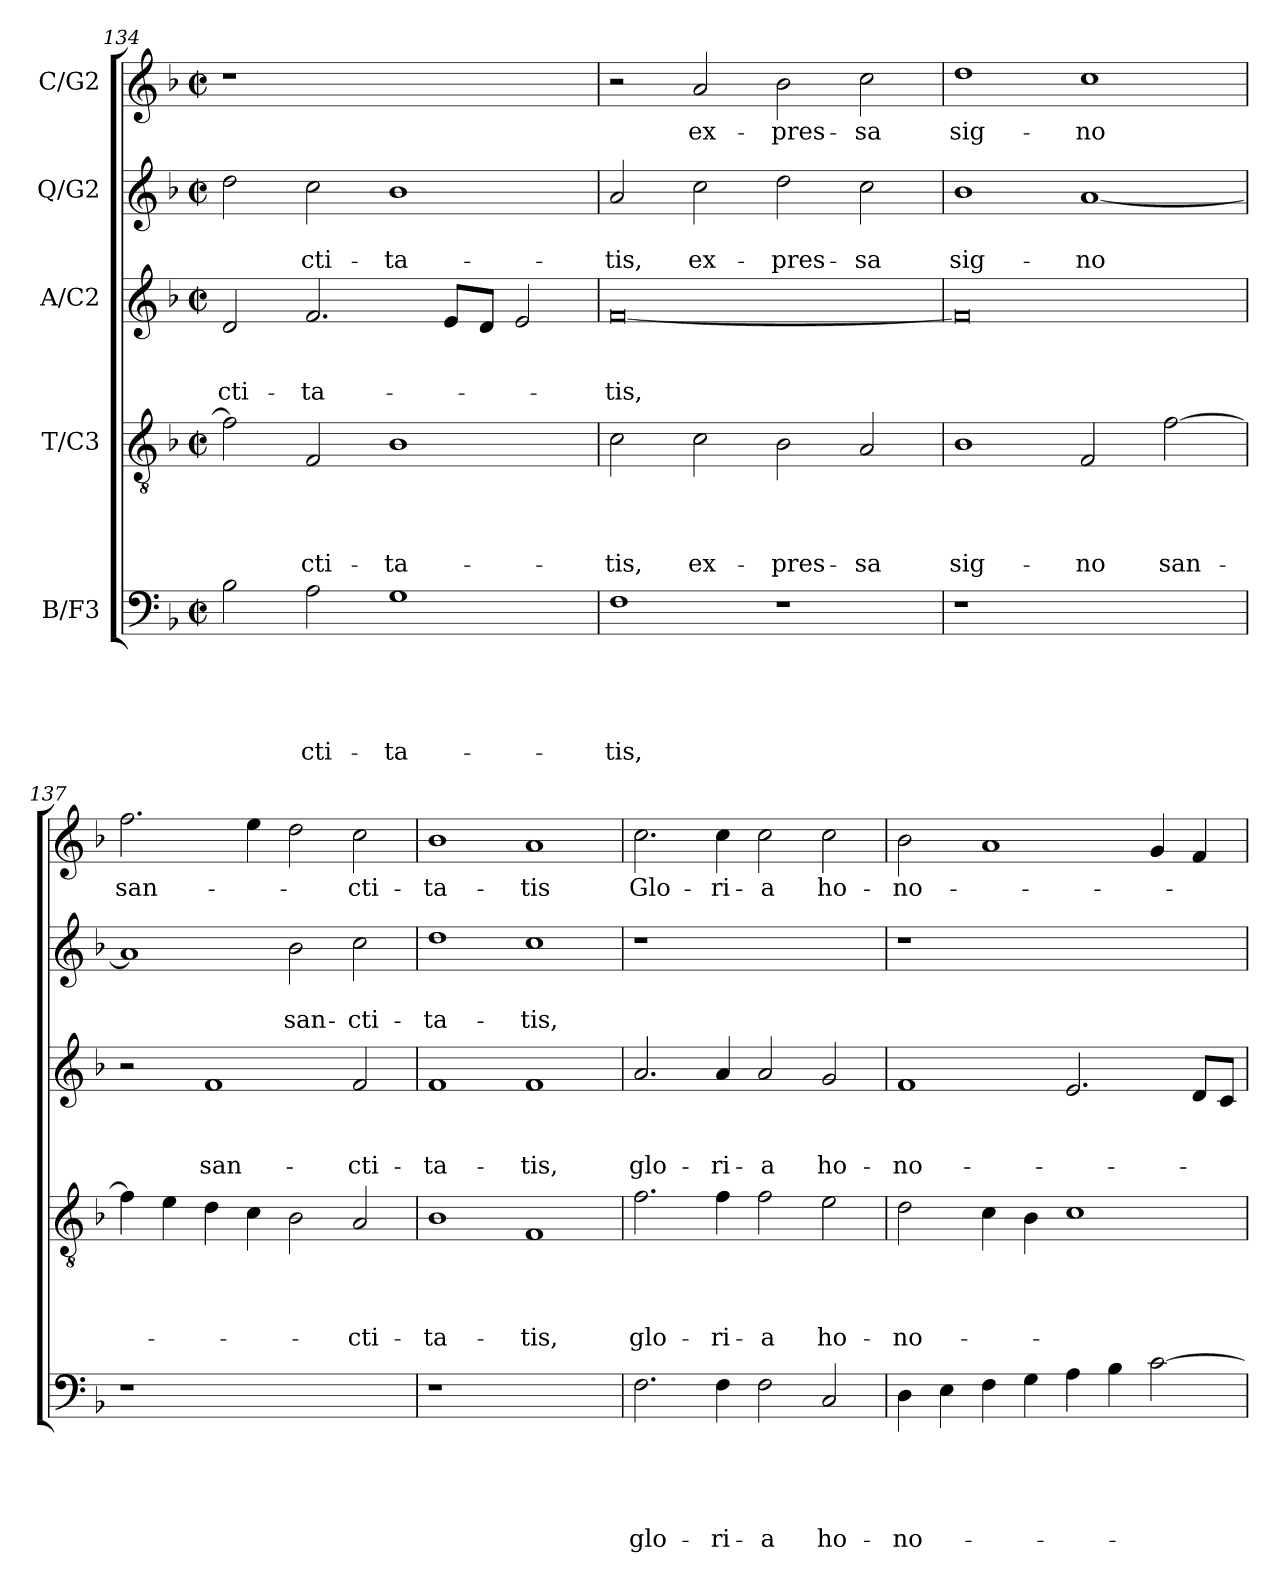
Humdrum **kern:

**kern	**text	**text	**text	**text	**text	**kern	**text	**text	**text	**text	**kern	**text	**text	**text	**kern	**text	**text	**kern	**text
*part5	*part5	*part5	*part5	*part5	*part5	*part4	*part4	*part4	*part4	*part4	*part3	*part3	*part3	*part3	*part2	*part2	*part2	*part1	*part1
*staff5	*staff5	*staff5	*staff5	*staff5	*staff5	*staff4	*staff4	*staff4	*staff4	*staff4	*staff3	*staff3	*staff3	*staff3	*staff2	*staff2	*staff2	*staff1	*staff1
*I"B/F3	*	*	*	*	*	*I"T/C3	*	*	*	*	*I"A/C2	*	*	*	*I"Q/G2	*	*	*I"C/G2	*
*clefF4	*	*	*	*	*	*clefGv2	*	*	*	*	*clefG2	*	*	*	*clefG2	*	*	*clefG2	*
*k[b-]	*	*	*	*	*	*k[b-]	*	*	*	*	*k[b-]	*	*	*	*k[b-]	*	*	*k[b-]	*
*F:	*	*	*	*	*	*F:	*	*	*	*	*F:	*	*	*	*F:	*	*	*F:	*
*M2/2	*	*	*	*	*	*M2/2	*	*	*	*	*M2/2	*	*	*	*M2/2	*	*	*M2/2	*
*met(c|)	*	*	*	*	*	*met(c|)	*	*	*	*	*met(c|)	*	*	*	*met(c|)	*	*	*met(c|)	*
=134	=134	=134	=134	=134	=134	=134	=134	=134	=134	=134	=134	=134	=134	=134	=134	=134	=134	=134	=134
!	!	!	!	!	!	!	!	!	!	!	!	!	!	!LO:LY:b	!	!	!	!	!
2B-\	.	.	.	.	.	2f\]	.	.	.	.	2d/	.	.	-cti-	2dd\	.	.	1r	.
!	!	!	!	!	!LO:LY:b	!	!	!	!	!LO:LY:b	!	!	!	!LO:LY:b	!	!	!LO:LY:b	!	!
2A\	.	.	.	.	-cti-	2F/	.	.	.	-cti-	2.f/	.	.	-ta-	2cc\	.	-cti-	.	.
!	!	!	!	!	!LO:LY:b	!	!	!	!	!LO:LY:b	!	!	!	!	!	!	!LO:LY:b	!	!
1G	.	.	.	.	-ta-	1B-	.	.	.	-ta-	.	.	.	.	1b-	.	-ta-	1ryy	.
.	.	.	.	.	.	.	.	.	.	.	8e/L	.	.	.	.	.	.	.	.
.	.	.	.	.	.	.	.	.	.	.	8d/J	.	.	.	.	.	.	.	.
.	.	.	.	.	.	.	.	.	.	.	2e/	.	.	.	.	.	.	.	.
=135	=135	=135	=135	=135	=135	=135	=135	=135	=135	=135	=135	=135	=135	=135	=135	=135	=135	=135	=135
!	!	!	!	!	!LO:LY:b	!	!	!	!	!LO:LY:b	!	!	!	!LO:LY:b	!	!	!LO:LY:b	!	!
1F	.	.	.	.	-tis,	2c\	.	.	.	-tis,	[0f	.	.	-tis,	2a/	.	-tis,	2r	.
!	!	!	!	!	!	!	!	!	!	!LO:LY:b	!	!	!	!	!	!	!LO:LY:b	!	!LO:LY:b
.	.	.	.	.	.	2c\	.	.	.	ex-	.	.	.	.	2cc\	.	ex-	2a/	ex-
!	!	!	!	!	!	!	!	!	!	!LO:LY:b	!	!	!	!	!	!	!LO:LY:b	!	!LO:LY:b
1r	.	.	.	.	.	2B-\	.	.	.	-pres-	.	.	.	.	2dd\	.	-pres-	2b-\	-pres-
!	!	!	!	!	!	!	!	!	!	!LO:LY:b	!	!	!	!	!	!	!LO:LY:b	!	!LO:LY:b
.	.	.	.	.	.	2A/	.	.	.	-sa	.	.	.	.	2cc\	.	-sa	2cc\	-sa
!!LO:LB:g=z
=136	=136	=136	=136	=136	=136	=136	=136	=136	=136	=136	=136	=136	=136	=136	=136	=136	=136	=136	=136
!	!	!	!	!	!	!	!	!	!	!LO:LY:b	!	!	!	!	!	!	!LO:LY:b	!	!LO:LY:b
1r	.	.	.	.	.	1B-	.	.	.	sig-	0f]	.	.	.	1b-	.	sig-	1dd	sig-
!	!	!	!	!	!	!	!	!	!	!LO:LY:b	!	!	!	!	!	!	!LO:LY:b	!	!LO:LY:b
1ryy	.	.	.	.	.	2F/	.	.	.	-no	.	.	.	.	[1a	.	-no	1cc	-no
!	!	!	!	!	!	!	!	!	!	!LO:LY:b	!	!	!	!	!	!	!	!	!
.	.	.	.	.	.	[2f\	.	.	.	san-	.	.	.	.	.	.	.	.	.
=137	=137	=137	=137	=137	=137	=137	=137	=137	=137	=137	=137	=137	=137	=137	=137	=137	=137	=137	=137
!	!	!	!	!	!	!	!	!	!	!	!	!	!	!	!	!	!	!	!LO:LY:b
1r	.	.	.	.	.	4f\]	.	.	.	.	2r	.	.	.	1a]	.	.	2.ff\	san-
.	.	.	.	.	.	4e\	.	.	.	.	.	.	.	.	.	.	.	.	.
!	!	!	!	!	!	!	!	!	!	!	!	!	!	!LO:LY:b	!	!	!	!	!
.	.	.	.	.	.	4d\	.	.	.	.	1f	.	.	san-	.	.	.	.	.
.	.	.	.	.	.	4c\	.	.	.	.	.	.	.	.	.	.	.	4ee\	.
!	!	!	!	!	!	!	!	!	!	!	!	!	!	!	!	!	!LO:LY:b	!	!
1ryy	.	.	.	.	.	2B-\	.	.	.	.	.	.	.	.	2b-\	.	san-	2dd\	.
!	!	!	!	!	!	!	!	!	!	!LO:LY:b	!	!	!	!LO:LY:b	!	!	!LO:LY:b	!	!LO:LY:b
.	.	.	.	.	.	2A/	.	.	.	-cti-	2f/	.	.	-cti-	2cc\	.	-cti-	2cc\	-cti-
=138	=138	=138	=138	=138	=138	=138	=138	=138	=138	=138	=138	=138	=138	=138	=138	=138	=138	=138	=138
!	!	!	!	!	!	!	!	!	!	!LO:LY:b	!	!	!	!LO:LY:b	!	!	!LO:LY:b	!	!LO:LY:b
1r	.	.	.	.	.	1B-	.	.	.	-ta-	1f	.	.	-ta-	1dd	.	-ta-	1b-	-ta-
!	!	!	!	!	!	!	!	!	!	!LO:LY:b	!	!	!	!LO:LY:b	!	!	!LO:LY:b	!	!LO:LY:b
1ryy	.	.	.	.	.	1F	.	.	.	-tis,	1f	.	.	-tis,	1cc	.	-tis,	1a	-tis
=139	=139	=139	=139	=139	=139	=139	=139	=139	=139	=139	=139	=139	=139	=139	=139	=139	=139	=139	=139
!	!	!	!	!	!LO:LY:b	!	!	!	!	!LO:LY:b	!	!	!	!LO:LY:b	!	!	!	!	!LO:LY:b
2.F\	.	.	.	.	glo-	2.f\	.	.	.	glo-	2.a/	.	.	glo-	1r	.	.	2.cc\	Glo-
!	!	!	!	!	!LO:LY:b	!	!	!	!	!LO:LY:b	!	!	!	!LO:LY:b	!	!	!	!	!LO:LY:b
4F\	.	.	.	.	-ri-	4f\	.	.	.	-ri-	4a/	.	.	-ri-	.	.	.	4cc\	-ri-
!	!	!	!	!	!LO:LY:b	!	!	!	!	!LO:LY:b	!	!	!	!LO:LY:b	!	!	!	!	!LO:LY:b
2F\	.	.	.	.	-a	2f\	.	.	.	-a	2a/	.	.	-a	1ryy	.	.	2cc\	-a
!	!	!	!	!	!LO:LY:b	!	!	!	!	!LO:LY:b	!	!	!	!LO:LY:b	!	!	!	!	!LO:LY:b
2C/	.	.	.	.	ho-	2e\	.	.	.	ho-	2g/	.	.	ho-	.	.	.	2cc\	ho-
=140	=140	=140	=140	=140	=140	=140	=140	=140	=140	=140	=140	=140	=140	=140	=140	=140	=140	=140	=140
!	!	!	!	!	!LO:LY:b	!	!	!	!	!LO:LY:b	!	!	!	!LO:LY:b	!	!	!	!	!LO:LY:b
4D\	.	.	.	.	-no-	2d\	.	.	.	-no-	1f	.	.	-no-	1r	.	.	2b-\	-no-
4E\	.	.	.	.	.	.	.	.	.	.	.	.	.	.	.	.	.	.	.
4F\	.	.	.	.	.	4c\	.	.	.	.	.	.	.	.	.	.	.	1a	.
4G\	.	.	.	.	.	4B-\	.	.	.	.	.	.	.	.	.	.	.	.	.
4A\	.	.	.	.	.	1c	.	.	.	.	2.e/	.	.	.	1ryy	.	.	.	.
4B-\	.	.	.	.	.	.	.	.	.	.	.	.	.	.	.	.	.	.	.
[2c\	.	.	.	.	.	.	.	.	.	.	.	.	.	.	.	.	.	4g/	.
.	.	.	.	.	.	.	.	.	.	.	8d/L	.	.	.	.	.	.	4f/	.
.	.	.	.	.	.	.	.	.	.	.	8c/J	.	.	.	.	.	.	.	.
=	=	=	=	=	=	=	=	=	=	=	=	=	=	=	=	=	=	=	=
*-	*-	*-	*-	*-	*-	*-	*-	*-	*-	*-	*-	*-	*-	*-	*-	*-	*-	*-	*-
